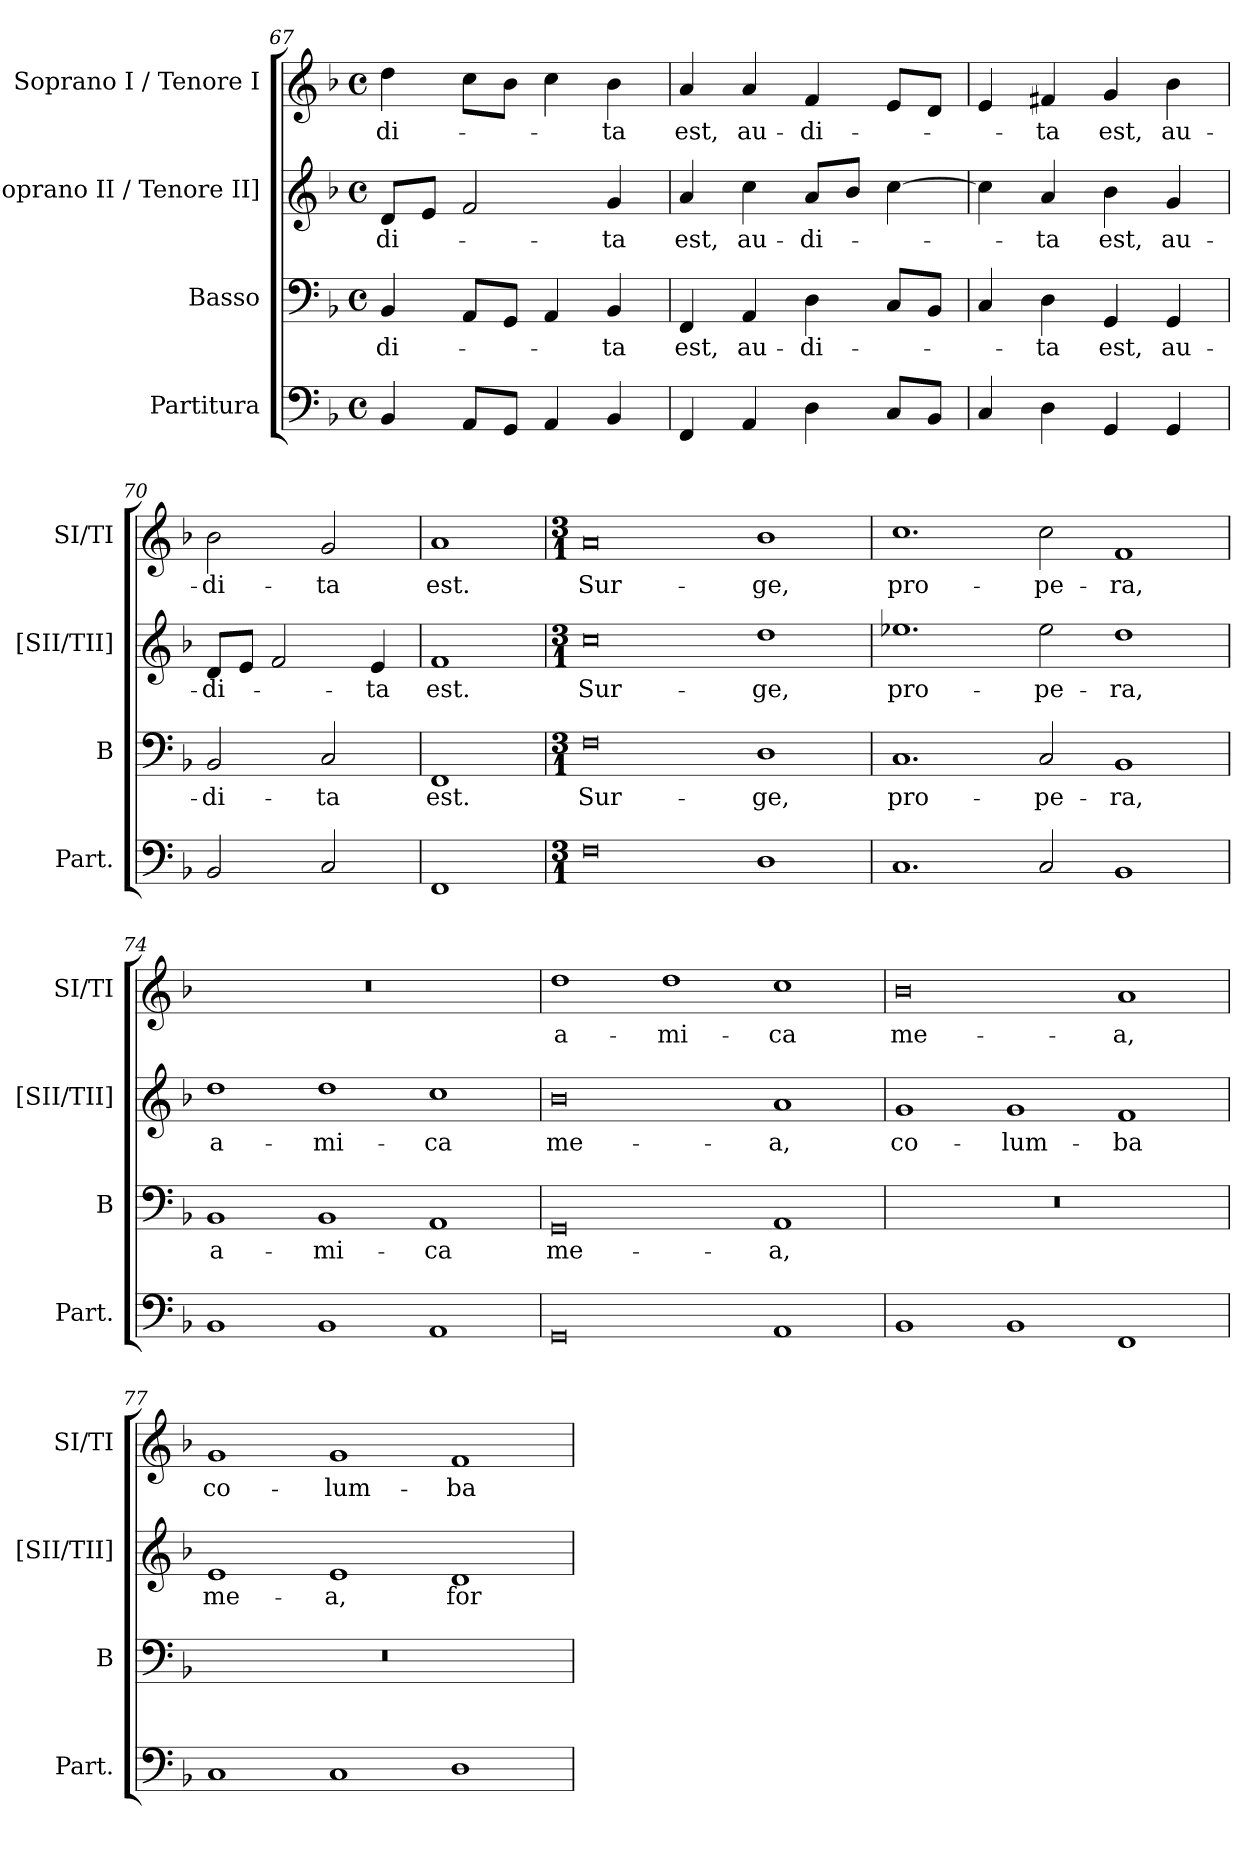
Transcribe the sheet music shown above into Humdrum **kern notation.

**kern	**text	**kern	**text	**kern	**text	**kern	**text
*part4	*part4	*part3	*part3	*part2	*part2	*part1	*part1
*staff4	*staff4	*staff3	*staff3	*staff2	*staff2	*staff1	*staff1
*I"Partitura	*	*I"Basso	*	*I"[Soprano II / Tenore II]	*	*I"Soprano I / Tenore I	*
*I'Part.	*	*I'B	*	*I'[SII/TII]	*	*I'SI/TI	*
*clefF4	*	*clefF4	*	*clefG2	*	*clefG2	*
*k[b-]	*	*k[b-]	*	*k[b-]	*	*k[b-]	*
*F:	*	*F:	*	*F:	*	*F:	*
*M4/4	*	*M4/4	*	*M4/4	*	*M4/4	*
*met(c)	*	*met(c)	*	*met(c)	*	*met(c)	*
=67	=67	=67	=67	=67	=67	=67	=67
4BB-/	.	4BB-/	-di-	8d/L	-di-	4dd\	-di-
.	.	.	.	8e/J	.	.	.
8AA/L	.	8AA/L	.	2f/	.	8cc\L	.
8GG/J	.	8GG/J	.	.	.	8b-\J	.
4AA/	.	4AA/	.	.	.	4cc\	.
4BB-/	.	4BB-/	-ta	4g/	-ta	4b-\	-ta
=68	=68	=68	=68	=68	=68	=68	=68
4FF/	.	4FF/	est,	4a/	est,	4a/	est,
4AA/	.	4AA/	au-	4cc\	au-	4a/	au-
4D\	.	4D\	-di-	8a/L	-di-	4f/	-di-
.	.	.	.	8b-/J	.	.	.
8C/L	.	8C/L	.	[4cc\	.	8e/L	.
8BB-/J	.	8BB-/J	.	.	.	8d/J	.
=69	=69	=69	=69	=69	=69	=69	=69
4C/	.	4C/	.	4cc\]	.	4e/	.
4D\	.	4D\	-ta	4a/	-ta	4f#X/	-ta
4GG/	.	4GG/	est,	4b-\	est,	4g/	est,
4GG/	.	4GG/	au-	4g/	au-	4b-\	au-
=70	=70	=70	=70	=70	=70	=70	=70
2BB-/	.	2BB-/	-di-	8d/L	-di-	2b-\	-di-
.	.	.	.	8e/J	.	.	.
.	.	.	.	2f/	.	.	.
2C/	.	2C/	-ta	.	.	2g/	-ta
.	.	.	.	4e/	-ta	.	.
=71	=71	=71	=71	=71	=71	=71	=71
1FF	.	1FF	est.	1f	est.	1a	est.
=72	=72	=72	=72	=72	=72	=72	=72
*M3/1	*	*M3/1	*	*M3/1	*	*M3/1	*
*	*	*	*	*	*	*MM480	*
0F	.	0F	Sur-	0cc	Sur-	0a	Sur-
1D>	.	1D	-ge,	1dd	-ge,	1b-	-ge,
=73	=73	=73	=73	=73	=73	=73	=73
1.C	.	1.C	pro-	1.ee-X	pro-	1.cc	pro-
2C/	.	2C/	-pe-	2ee-\	-pe-	2cc\	-pe-
1BB-	.	1BB-	-ra,	1dd	-ra,	1f	-ra,
=74	=74	=74	=74	=74	=74	=74	=74
1BB-	.	1BB-	a-	1dd	a-	0.r	.
1BB-	.	1BB-	-mi-	1dd	-mi-	.	.
1AA	.	1AA	-ca	1cc	-ca	.	.
=75	=75	=75	=75	=75	=75	=75	=75
0GG	.	0GG	me-	0b-	me-	1dd	a-
.	.	.	.	.	.	1dd	-mi-
1AA	.	1AA	-a,	1a	-a,	1cc	-ca
=76	=76	=76	=76	=76	=76	=76	=76
1BB-	.	0.r	.	1g	co-	0b-	me-
1BB-	.	.	.	1g	-lum-	.	.
1FF	.	.	.	1f	-ba	1a	-a,
=77	=77	=77	=77	=77	=77	=77	=77
1C	.	0.r	.	1e	me-	1g	co-
1C	.	.	.	1e	-a,	1g	-lum-
1D	.	.	.	1d	for-	1f	-ba
=	=	=	=	=	=	=	=
*-	*-	*-	*-	*-	*-	*-	*-
